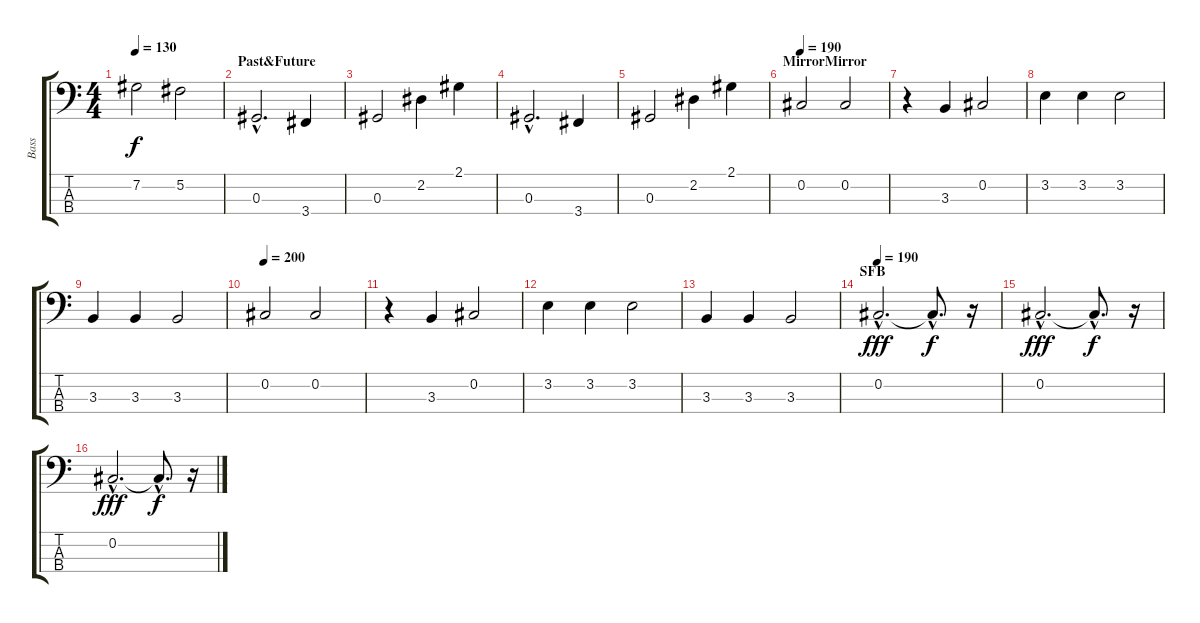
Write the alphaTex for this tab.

\track ("Bass" "Bass") {instrument electricbasspick}
\staff {score tabs}
\tuning (Gb2 Db2 Ab1 Eb1) {hide}
\ts (4 4)
\tempo 130
\clef f4
\ks c
7.2.2{dy f} 5.2.2 |
\section ("" "Past&Future")
0.3{hac}.2{d} 3.4.4 |
0.3.2 2.2.4 2.1.4 |
0.3{hac}.2{d} 3.4.4 |
0.3.2 2.2.4 2.1.4 |
\section ("" "MirrorMirror")
\tempo 190
0.2.2 0.2.2 |
r.4 3.3.4 0.2.2 |
3.2.4 3.2.4 3.2.2 |
3.3.4 3.3.4 3.3.2 |
\tempo 200
0.2.2 0.2.2 |
r.4 3.3.4 0.2.2 |
3.2.4 3.2.4 3.2.2 |
3.3.4 3.3.4 3.3.2 |
\section ("" "SFB")
\tempo 190
0.2{hac}.2{d dy fff volume 10} 0.2{hac t}.8{d dy f} r.16 |
0.2{hac}.2{d dy fff} 0.2{hac t}.8{d dy f} r.16 |
0.2{hac}.2{d dy fff} 0.2{hac t}.8{d dy f} r.16
